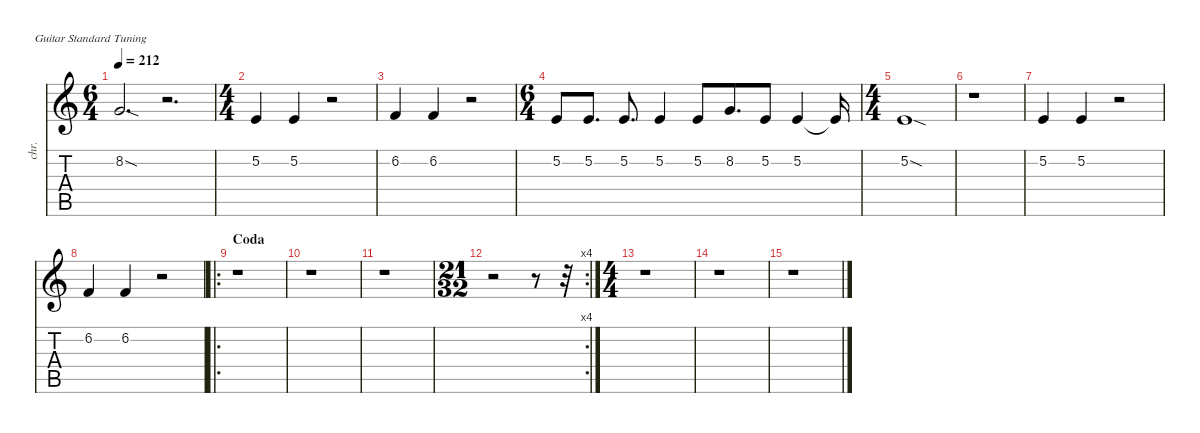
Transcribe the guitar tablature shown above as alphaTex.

\defaultSystemsLayout 4
\hideDynamics
\bracketExtendMode nobrackets
\track ("Vocals" "chr.") {instrument voiceoohs}
\staff {score tabs}
\tuning (E4 B3 G3 D3 A2 E2)
\ts (6 4)
\tempo 212
\clef g2
\ks c
8.2{sod}.2{d dy mf} r.2{d} |
\ts (4 4)
\beaming (8 2 2 2 2)
5.2.4 5.2.4 r.2 |
6.2.4 6.2.4 r.2 |
\ts (6 4)
\beaming (8 2 2 2 6)
5.2.8 5.2.8{d} 5.2.8{d} 5.2.4 5.2.8 8.2.8{d} 5.2.8 5.2.4 5.2{t}.16 |
\ts (4 4)
\beaming (8 2 2 2 2)
5.2{sod}.1 |
r.1 |
5.2.4 5.2.4 r.2 |
6.2.4 6.2.4 r.2 |
\ro
\section ("" "Coda")
r.1 |
r.1 |
r.1 |
\rc 4
\ts (21 32)
\beaming (8 2 2 2 2)
r.2 r.8 r.32 |
\ts (4 4)
\beaming (8 2 2 2 2)
r.1 |
r.1 |
r.1
